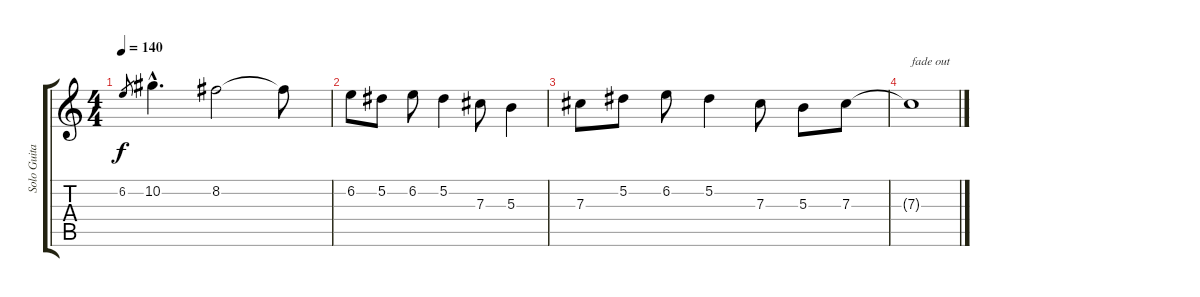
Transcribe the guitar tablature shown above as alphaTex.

\track ("Solo Guitar" "Solo Guita") {instrument distortionguitar}
\staff {score tabs}
\tuning (Eb4 Bb3 Gb3 Db3 Ab2 Eb2) {hide}
\ts (4 4)
\tempo 140
\clef g2
\ks c
6.2.8{gr dy f} 10.2{hac}.4{d} 8.2.2 8.2{t}.8 |
6.2.8 5.2.8 6.2.8 5.2.4 7.3.8 5.3.4 |
7.3.8 5.2.8 6.2.8 5.2.4 7.3.8 5.3.8 7.3.8 |
7.3{t}.1{txt "fade out"}
